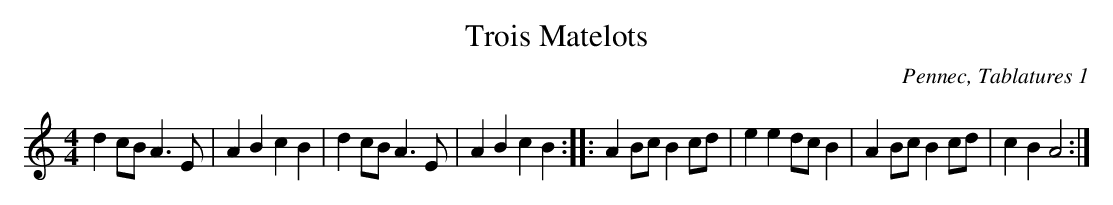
X:1
T:Trois Matelots
C:Pennec, Tablatures 1
M:4/4
L:1/4
K:C
dc/B/ A>E|ABcB|dc/B/ A>E|ABcB:|\
|:A B/c/ B c/d/|eed/c/B|A B/c/ B c/d/|cBA2:|
